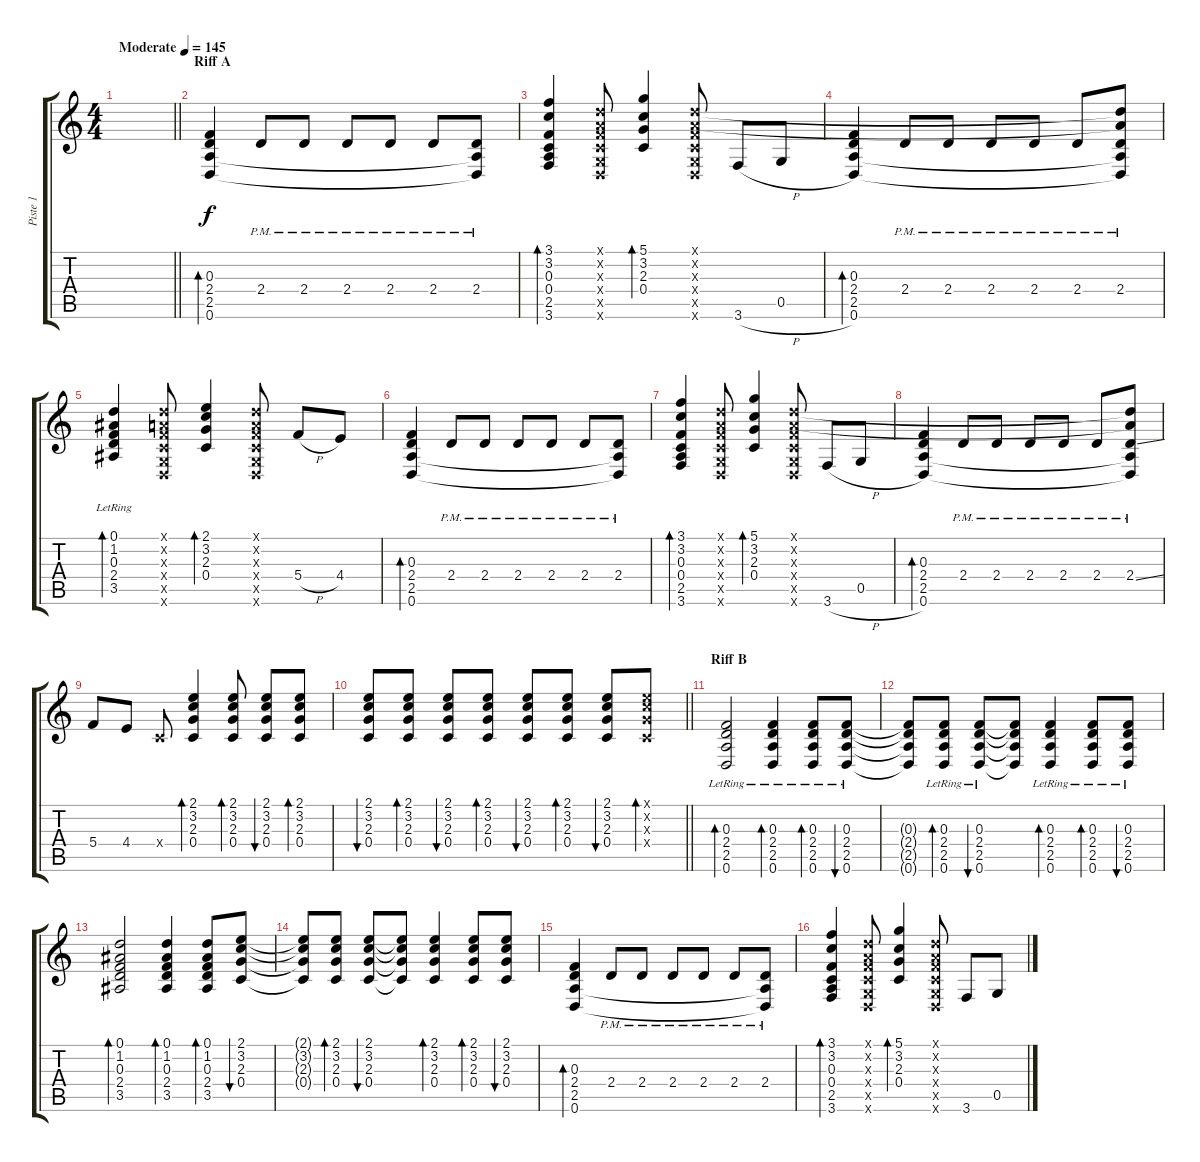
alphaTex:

\track ("Piste 1" "Piste 1") {instrument acousticguitarsteel}
\staff {score tabs}
\tuning (D4 A3 F3 C3 G2 D2) {hide}
\ts (4 4)
\tempo (145 "Moderate")
\clef g2
\barLineRight lightlight
\ks c
|
\section ("" "Riff A")
(0.3 2.4 2.5 0.6).4{bd 60} 2.4{pm}.8 2.4{pm}.8 2.4{pm}.8 2.4{pm}.8 2.4{pm}.8 (2.4{pm} 2.5{t} 0.6{t}).8 |
(3.1 3.2 0.3 0.4 2.5 3.6).4{bd 60} (0.1{x} 0.2{x} 0.3{x} 0.4{x} 0.5{x} 0.6{x}).8 (5.1 3.2 2.3 0.4).4{bd 60} (0.1{x} 0.2{x} 0.3{x} 0.4{x} 0.5{x} 0.6{x}).8 3.6{h}.8 0.5.8 |
(0.3 2.4 2.5 0.6).4{bd 60} 2.4{pm}.8 2.4{pm}.8 2.4{pm}.8 2.4{pm}.8 2.4{pm}.8 (0.1{t} 0.2{t} 2.4{pm} 2.5{t} 0.6{t}).8 |
(0.1{lr} 1.2{lr} 0.3{lr} 2.4{lr} 3.5{lr}).4{bd 60} (0.1{x} 0.2{x} 0.3{x} 0.4{x} 0.5{x} 0.6{x}).8 (2.1 3.2 2.3 0.4).4{bd 60} (0.1{x} 0.2{x} 0.3{x} 0.4{x} 0.5{x} 0.6{x}).8 5.4{h}.8 4.4.8 |
(0.3 2.4 2.5 0.6).4{bd 60} 2.4{pm}.8 2.4{pm}.8 2.4{pm}.8 2.4{pm}.8 2.4{pm}.8 (2.4{pm} 2.5{t} 0.6{t}).8 |
(3.1 3.2 0.3 0.4 2.5 3.6).4{bd 60} (0.1{x} 0.2{x} 0.3{x} 0.4{x} 0.5{x} 0.6{x}).8 (5.1 3.2 2.3 0.4).4{bd 60} (0.1{x} 0.2{x} 0.3{x} 0.4{x} 0.5{x} 0.6{x}).8 3.6{h}.8 0.5.8 |
(0.3 2.4 2.5 0.6).4{bd 60} 2.4{pm}.8 2.4{pm}.8 2.4{pm}.8 2.4{pm}.8 2.4{pm}.8 (0.1{t} 0.2{t} 2.4{ss pm} 2.5{t} 0.6{t}).8 |
5.4.8 4.4.8 0.4{x}.8 (2.1 3.2 2.3 0.4).4{bd 60} (2.1 3.2 2.3 0.4).8{bd 60} (2.1 3.2 2.3 0.4).8{bu 60} (2.1 3.2 2.3 0.4).8{bd 60} |
\barLineRight lightlight
(2.1 3.2 2.3 0.4).8{bu 60} (2.1 3.2 2.3 0.4).8{bd 60} (2.1 3.2 2.3 0.4).8{bu 60} (2.1 3.2 2.3 0.4).8{bd 60} (2.1 3.2 2.3 0.4).8{bu 60} (2.1 3.2 2.3 0.4).8{bd 60} (2.1 3.2 2.3 0.4).8{bu 60} (2.1{x} 3.2{x} 2.3{x} 0.4{x}).8{bd 60} |
\section ("" "Riff B")
(0.3{lr} 2.4{lr} 2.5{lr} 0.6{lr}).2{bd 60} (0.3{lr} 2.4{lr} 2.5{lr} 0.6{lr}).4{bd 60} (0.3{lr} 2.4{lr} 2.5{lr} 0.6{lr}).8{bd 60} (0.3{lr} 2.4{lr} 2.5{lr} 0.6{lr}).8{bu 60} |
(0.3{t} 2.4{t} 2.5{t} 0.6{t}).8 (0.3{lr} 2.4{lr} 2.5{lr} 0.6{lr}).8{bd 60} (0.3{lr} 2.4{lr} 2.5{lr} 0.6{lr}).8{bu 60} (0.3{t} 2.4{t} 2.5{t} 0.6{t}).8 (0.3{lr} 2.4{lr} 2.5{lr} 0.6{lr}).4{bd 60} (0.3{lr} 2.4{lr} 2.5{lr} 0.6{lr}).8{bd 60} (0.3{lr} 2.4{lr} 2.5{lr} 0.6{lr}).8{bu 60} |
(0.1 1.2 0.3 2.4 3.5).2{bd 60} (0.1 1.2 0.3 2.4 3.5).4{bd 60} (0.1 1.2 0.3 2.4 3.5).8{bd 60} (2.1 3.2 2.3 0.4).8{bu 60} |
(2.1{t} 3.2{t} 2.3{t} 0.4{t}).8 (2.1 3.2 2.3 0.4).8{bd 60} (2.1 3.2 2.3 0.4).8{bu 60} (2.1{t} 3.2{t} 2.3{t} 0.4{t}).8 (2.1 3.2 2.3 0.4).4{bd 60} (2.1 3.2 2.3 0.4).8{bd 60} (2.1 3.2 2.3 0.4).8{bu 60} |
(0.3 2.4 2.5 0.6).4{bd 60} 2.4{pm}.8 2.4{pm}.8 2.4{pm}.8 2.4{pm}.8 2.4{pm}.8 (2.4{pm} 2.5{t} 0.6{t}).8 |
(3.1 3.2 0.3 0.4 2.5 3.6).4{bd 60} (0.1{x} 0.2{x} 0.3{x} 0.4{x} 0.5{x} 0.6{x}).8 (5.1 3.2 2.3 0.4).4{bd 60} (0.1{x} 0.2{x} 0.3{x} 0.4{x} 0.5{x} 0.6{x}).8 3.6{h}.8 0.5.8
